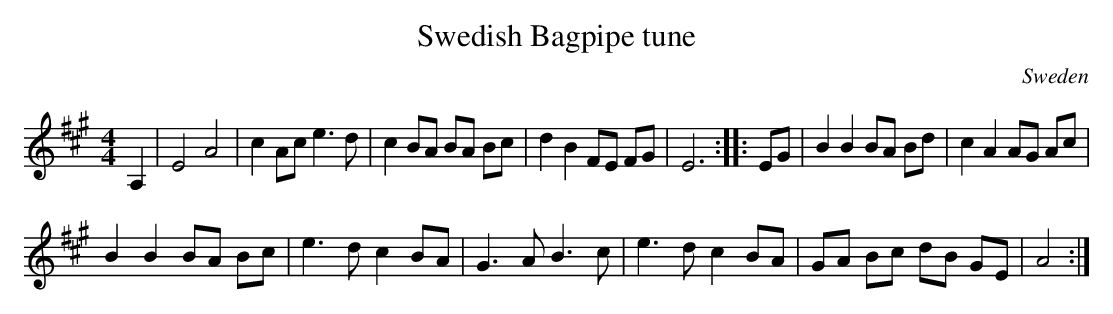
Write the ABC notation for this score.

X:1
T:Swedish Bagpipe tune
O:Sweden
M:4/4
K:A
A,2|\
E4 A4|c2 Ac e3d|c2BA BA Bc|\
d2 B2 FE FG|E6 :: EG|\
B2 B2 BA Bd|c2 A2 AG Ac|
B2 B2 BA Bc|e3d c2 BA|\
G3A B3c|e3d c2 BA|GA Bc dB GE|A4:|
